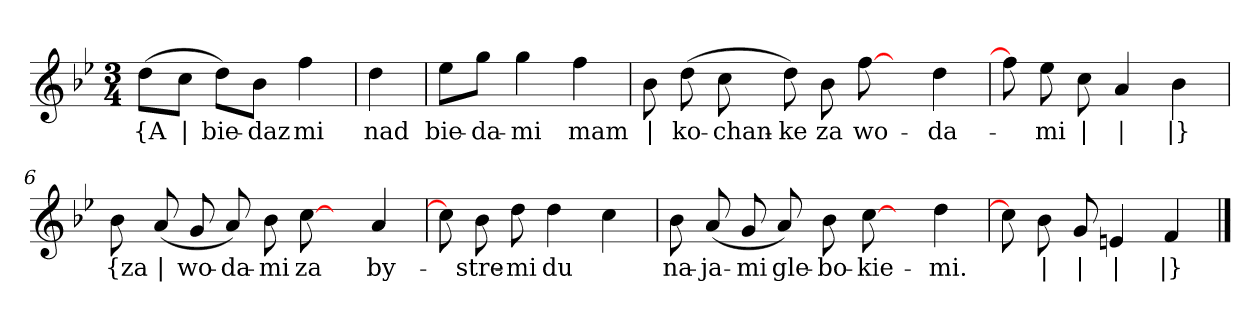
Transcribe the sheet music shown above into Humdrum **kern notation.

**kern	**text
*part1	*part1
*staff1	*staff1
*clefG2	*
*k[b-e-]	*
*B-:	*
*M3/4	*
=	=
(8dd\L	{A
8cc\J	|
8dd\L)	bie-
8b-\J	-daz
4ff	mi
=2y	=2y
4dd	nad
=3	=3
8ee-\L	bie-
8gg\J	-da-
4gg	-mi
4ff	mam
=4	=4
8b-	|
(8dd	ko-
8cc	-chan-
8dd)	-ke
8b-	za
[8ff	wo-
8ryy	.
4dd	-da-
=5	=5
8ff]	.
8ee-	-mi
8cc	|
4a	|
4b-	|}
=6y	=6y
8b-	{za
(8a	|
8g	wo-
8a)	-da-
8b-	-mi
[8cc	za
8ryy	.
4a	by-
=7	=7
8cc]	.
8b-	-stre-
8dd	-mi
4dd	du
4cc	--
=8	=8
8b-	-na-
(8a	-ja-
8g	-mi
8a)	gle-
8b-	-bo-
[8cc	-kie-
8ryy	.
4dd	-mi.
=9	=9
8cc]	.
8b-	|
8g	|
4en	|
4f	|}
==	==
*-	*-
